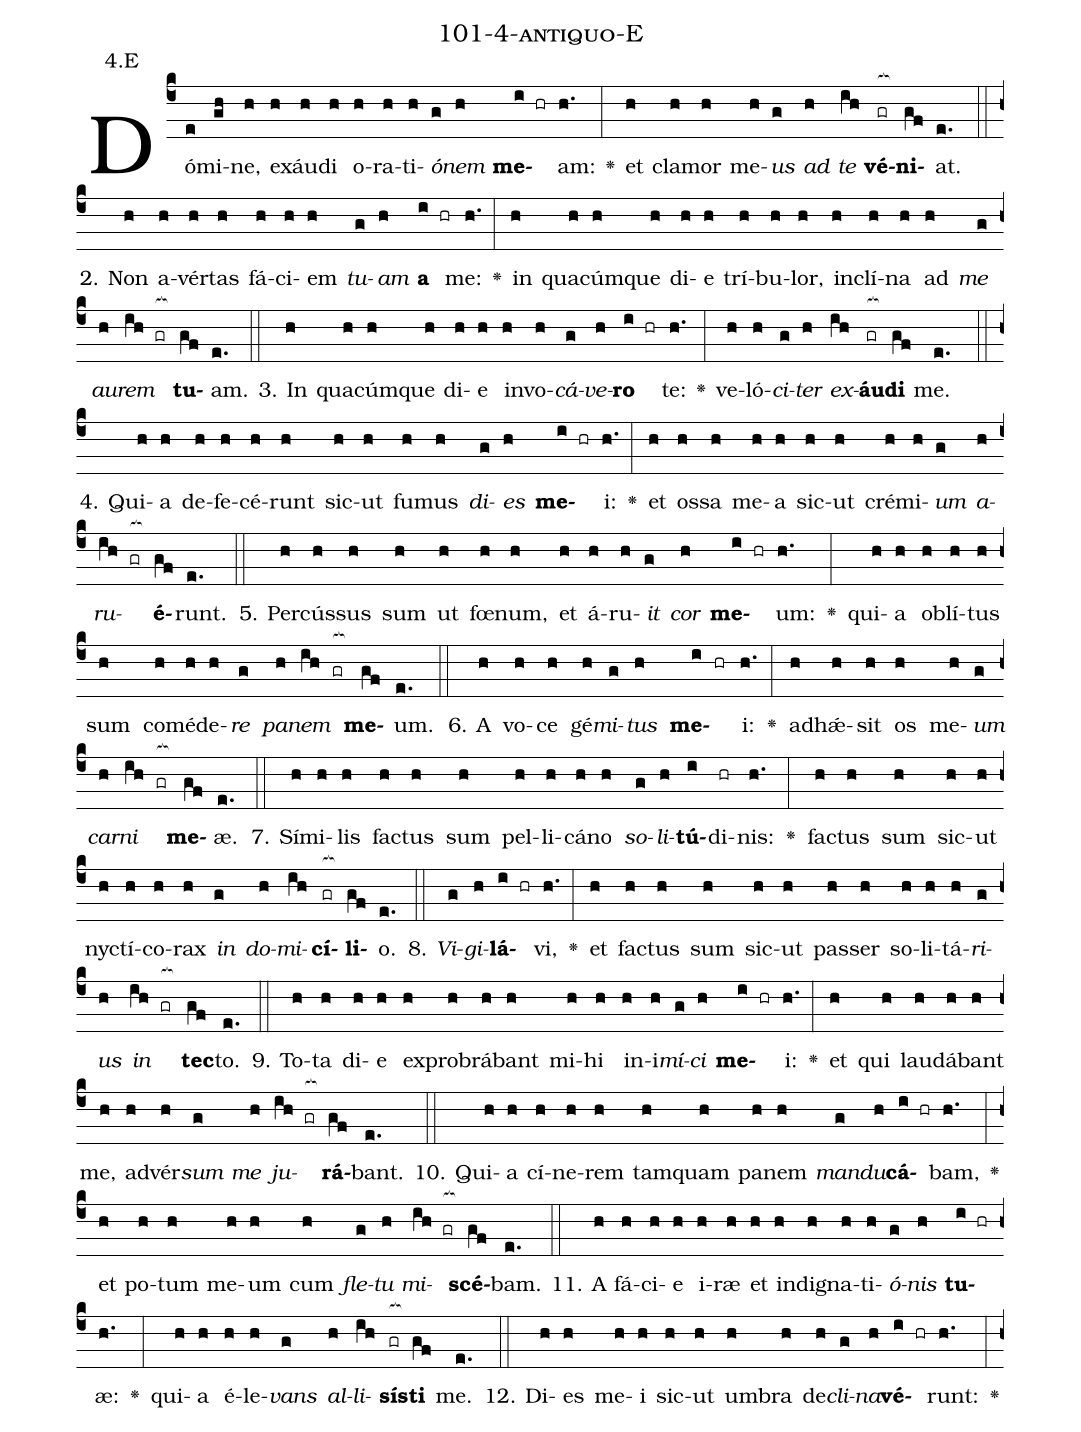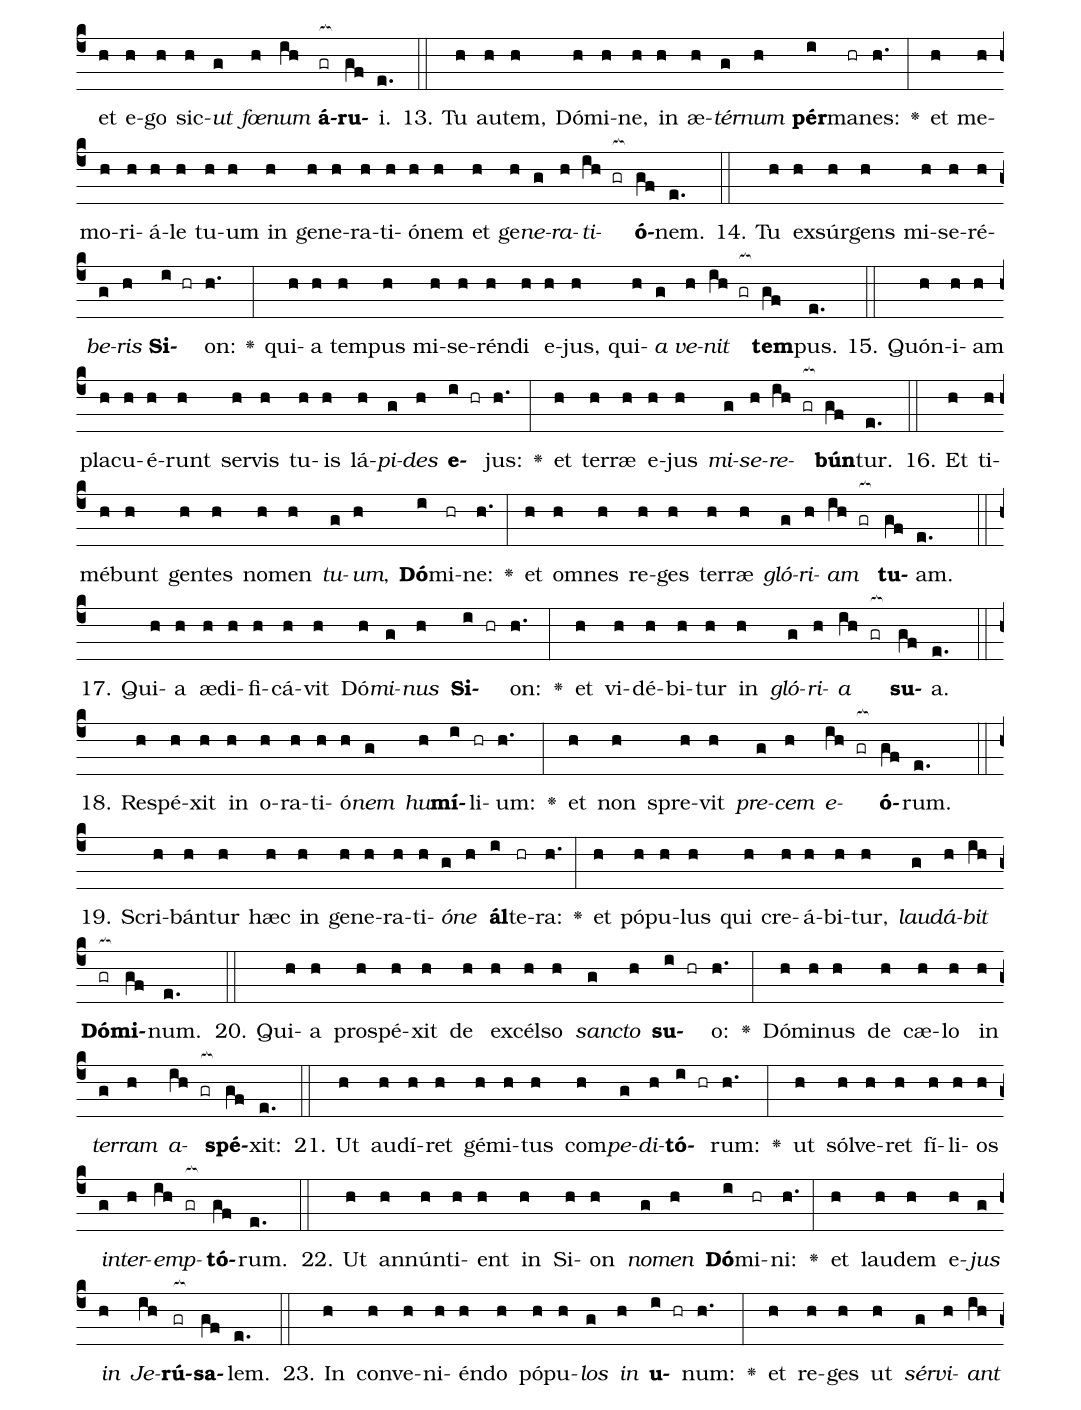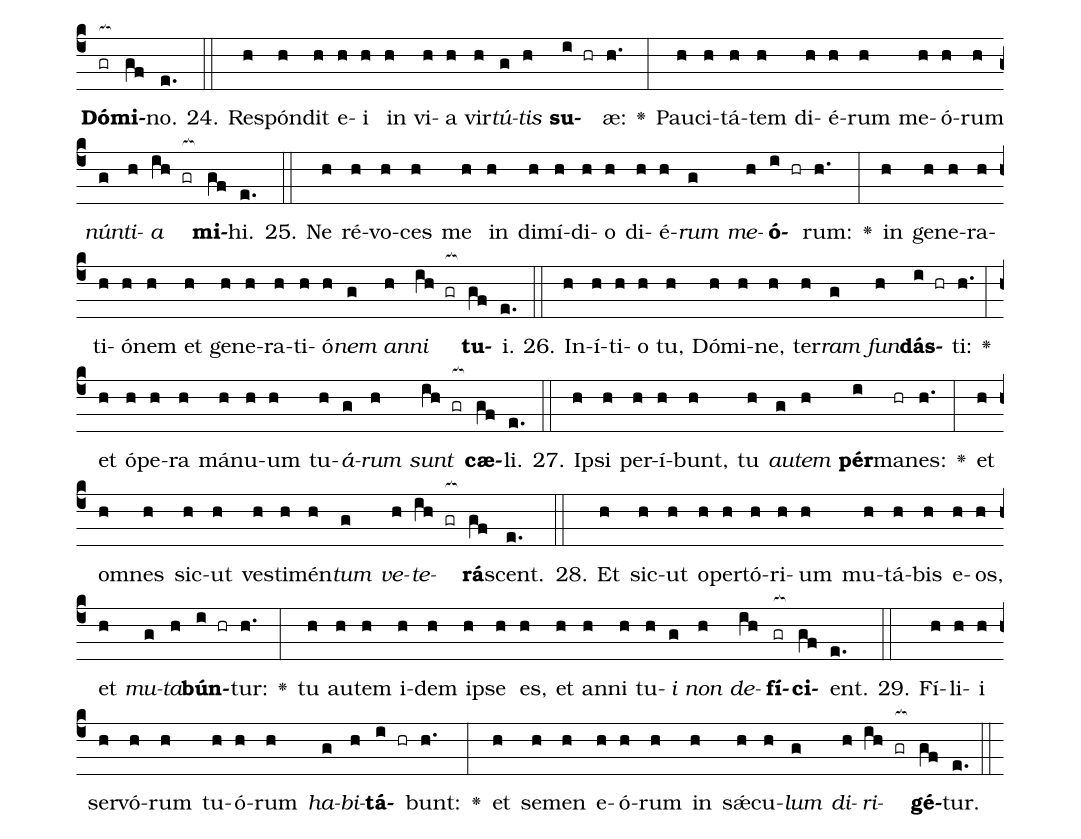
name: 101-4-antiquo-E;
annotation: 4.E;
%%
(c4)Dó(e)mi(gh)ne,(h) ex(h)áu(h)di(h) o(h)ra(h)ti(h)<i>ó</i>(g)<i>nem</i>(h) <b>me</b>(i hr)am:(h.) <v>\greheightstar</v>(:) et(h) cla(h)mor(h) me(h)<i>us</i>(g) <i>ad</i>(h) <i>te</i>(ih) <b>vé</b>(gr[ocb:1{])<b>ni</b>(gf[ocb:0}])at.(e.) (::)
2. Non(h) a(h)vér(h)tas(h) fá(h)ci(h)em(h) <i>tu</i>(g)<i>am</i>(h) <b>a</b>(i hr) me:(h.) <v>\greheightstar</v>(:) in(h) qua(h)cúm(h)que(h) di(h)e(h) trí(h)bu(h)lor,(h) in(h)clí(h)na(h) ad(h) <i>me</i>(g) <i>au</i>(h)<i>rem</i>(ih gr[ocb:1{]) <b>tu</b>(gf[ocb:0}])am.(e.) (::)
3. In(h) qua(h)cúm(h)que(h) di(h)e(h) in(h)vo(h)<i>cá</i>(g)<i>ve</i>(h)<b>ro</b>(i hr) te:(h.) <v>\greheightstar</v>(:) ve(h)ló(h)<i>ci</i>(g)<i>ter</i>(h) <i>ex</i>(ih)<b>áu</b>(gr[ocb:1{])<b>di</b>(gf[ocb:0}]) me.(e.) (::)
4. Qui(h)a(h) de(h)fe(h)cé(h)runt(h) sic(h)ut(h) fu(h)mus(h) <i>di</i>(g)<i>es</i>(h) <b>me</b>(i hr)i:(h.) <v>\greheightstar</v>(:) et(h) os(h)sa(h) me(h)a(h) sic(h)ut(h) cré(h)mi(h)<i>um</i>(g) <i>a</i>(h)<i>ru</i>(ih gr[ocb:1{])<b>é</b>(gf[ocb:0}])runt.(e.) (::)
5. Per(h)cús(h)sus(h) sum(h) ut(h) fœ(h)num,(h) et(h) á(h)ru(h)<i>it</i>(g) <i>cor</i>(h) <b>me</b>(i hr)um:(h.) <v>\greheightstar</v>(:) qui(h)a(h) ob(h)lí(h)tus(h) sum(h) com(h)é(h)de(h)<i>re</i>(g) <i>pa</i>(h)<i>nem</i>(ih gr[ocb:1{]) <b>me</b>(gf[ocb:0}])um.(e.) (::)
6. A(h) vo(h)ce(h) gé(h)<i>mi</i>(g)<i>tus</i>(h) <b>me</b>(i hr)i:(h.) <v>\greheightstar</v>(:) ad(h)hǽ(h)sit(h) os(h) me(h)<i>um</i>(g) <i>car</i>(h)<i>ni</i>(ih gr[ocb:1{]) <b>me</b>(gf[ocb:0}])æ.(e.) (::)
7. Sí(h)mi(h)lis(h) fac(h)tus(h) sum(h) pel(h)li(h)cá(h)no(h) <i>so</i>(g)<i>li</i>(h)<b>tú</b>(i)di(hr)nis:(h.) <v>\greheightstar</v>(:) fac(h)tus(h) sum(h) sic(h)ut(h) nyc(h)tí(h)co(h)rax(h) <i>in</i>(g) <i>do</i>(h)<i>mi</i>(ih)<b>cí</b>(gr[ocb:1{])<b>li</b>(gf[ocb:0}])o.(e.) (::)
8. <i>Vi</i>(g)<i>gi</i>(h)<b>lá</b>(i hr)vi,(h.) <v>\greheightstar</v>(:) et(h) fac(h)tus(h) sum(h) sic(h)ut(h) pas(h)ser(h) so(h)li(h)tá(h)<i>ri</i>(g)<i>us</i>(h) <i>in</i>(ih gr[ocb:1{]) <b>tec</b>(gf[ocb:0}])to.(e.) (::)
9. To(h)ta(h) di(h)e(h) ex(h)pro(h)brá(h)bant(h) mi(h)hi(h) in(h)i(h)<i>mí</i>(g)<i>ci</i>(h) <b>me</b>(i hr)i:(h.) <v>\greheightstar</v>(:) et(h) qui(h) lau(h)dá(h)bant(h) me,(h) ad(h)vér(h)<i>sum</i>(g) <i>me</i>(h) <i>ju</i>(ih gr[ocb:1{])<b>rá</b>(gf[ocb:0}])bant.(e.) (::)
10. Qui(h)a(h) cí(h)ne(h)rem(h) tam(h)quam(h) pa(h)nem(h) <i>man</i>(g)<i>du</i>(h)<b>cá</b>(i hr)bam,(h.) <v>\greheightstar</v>(:) et(h) po(h)tum(h) me(h)um(h) cum(h) <i>fle</i>(g)<i>tu</i>(h) <i>mi</i>(ih gr[ocb:1{])<b>scé</b>(gf[ocb:0}])bam.(e.) (::)
11. A(h) fá(h)ci(h)e(h) i(h)ræ(h) et(h) in(h)di(h)gna(h)ti(h)<i>ó</i>(g)<i>nis</i>(h) <b>tu</b>(i hr)æ:(h.) <v>\greheightstar</v>(:) qui(h)a(h) é(h)le(h)<i>vans</i>(g) <i>al</i>(h)<i>li</i>(ih)<b>sís</b>(gr[ocb:1{])<b>ti</b>(gf[ocb:0}]) me.(e.) (::)
12. Di(h)es(h) me(h)i(h) sic(h)ut(h) um(h)bra(h) de(h)<i>cli</i>(g)<i>na</i>(h)<b>vé</b>(i hr)runt:(h.) <v>\greheightstar</v>(:) et(h) e(h)go(h) sic(h)<i>ut</i>(g) <i>fœ</i>(h)<i>num</i>(ih) <b>á</b>(gr[ocb:1{])<b>ru</b>(gf[ocb:0}])i.(e.) (::)
13. Tu(h) au(h)tem,(h) Dó(h)mi(h)ne,(h) in(h) æ(h)<i>tér</i>(g)<i>num</i>(h) <b>pér</b>(i)ma(hr)nes:(h.) <v>\greheightstar</v>(:) et(h) me(h)mo(h)ri(h)á(h)le(h) tu(h)um(h) in(h) ge(h)ne(h)ra(h)ti(h)ó(h)nem(h) et(h) ge(h)<i>ne</i>(g)<i>ra</i>(h)<i>ti</i>(ih gr[ocb:1{])<b>ó</b>(gf[ocb:0}])nem.(e.) (::)
14. Tu(h) ex(h)súr(h)gens(h) mi(h)se(h)ré(h)<i>be</i>(g)<i>ris</i>(h) <b>Si</b>(i hr)on:(h.) <v>\greheightstar</v>(:) qui(h)a(h) tem(h)pus(h) mi(h)se(h)rén(h)di(h) e(h)jus,(h) qui(h)<i>a</i>(g) <i>ve</i>(h)<i>nit</i>(ih gr[ocb:1{]) <b>tem</b>(gf[ocb:0}])pus.(e.) (::)
15. Quón(h)i(h)am(h) pla(h)cu(h)é(h)runt(h) ser(h)vis(h) tu(h)is(h) lá(h)<i>pi</i>(g)<i>des</i>(h) <b>e</b>(i hr)jus:(h.) <v>\greheightstar</v>(:) et(h) ter(h)ræ(h) e(h)jus(h) <i>mi</i>(g)<i>se</i>(h)<i>re</i>(ih gr[ocb:1{])<b>bún</b>(gf[ocb:0}])tur.(e.) (::)
16. Et(h) ti(h)mé(h)bunt(h) gen(h)tes(h) no(h)men(h) <i>tu</i>(g)<i>um</i>,(h) <b>Dó</b>(i)mi(hr)ne:(h.) <v>\greheightstar</v>(:) et(h) om(h)nes(h) re(h)ges(h) ter(h)ræ(h) <i>gló</i>(g)<i>ri</i>(h)<i>am</i>(ih gr[ocb:1{]) <b>tu</b>(gf[ocb:0}])am.(e.) (::)
17. Qui(h)a(h) æ(h)di(h)fi(h)cá(h)vit(h) Dó(h)<i>mi</i>(g)<i>nus</i>(h) <b>Si</b>(i hr)on:(h.) <v>\greheightstar</v>(:) et(h) vi(h)dé(h)bi(h)tur(h) in(h) <i>gló</i>(g)<i>ri</i>(h)<i>a</i>(ih gr[ocb:1{]) <b>su</b>(gf[ocb:0}])a.(e.) (::)
18. Re(h)spé(h)xit(h) in(h) o(h)ra(h)ti(h)ó(h)<i>nem</i>(g) <i>hu</i>(h)<b>mí</b>(i)li(hr)um:(h.) <v>\greheightstar</v>(:) et(h) non(h) spre(h)vit(h) <i>pre</i>(g)<i>cem</i>(h) <i>e</i>(ih gr[ocb:1{])<b>ó</b>(gf[ocb:0}])rum.(e.) (::)
19. Scri(h)bán(h)tur(h) hæc(h) in(h) ge(h)ne(h)ra(h)ti(h)<i>ó</i>(g)<i>ne</i>(h) <b>ál</b>(i)te(hr)ra:(h.) <v>\greheightstar</v>(:) et(h) pó(h)pu(h)lus(h) qui(h) cre(h)á(h)bi(h)tur,(h) <i>lau</i>(g)<i>dá</i>(h)<i>bit</i>(ih) <b>Dó</b>(gr[ocb:1{])<b>mi</b>(gf[ocb:0}])num.(e.) (::)
20. Qui(h)a(h) pro(h)spé(h)xit(h) de(h) ex(h)cél(h)so(h) <i>sanc</i>(g)<i>to</i>(h) <b>su</b>(i hr)o:(h.) <v>\greheightstar</v>(:) Dó(h)mi(h)nus(h) de(h) cæ(h)lo(h) in(h) <i>ter</i>(g)<i>ram</i>(h) <i>a</i>(ih gr[ocb:1{])<b>spé</b>(gf[ocb:0}])xit:(e.) (::)
21. Ut(h) au(h)dí(h)ret(h) gé(h)mi(h)tus(h) com(h)<i>pe</i>(g)<i>di</i>(h)<b>tó</b>(i hr)rum:(h.) <v>\greheightstar</v>(:) ut(h) sól(h)ve(h)ret(h) fí(h)li(h)os(h) <i>in</i>(g)<i>ter</i>(h)<i>emp</i>(ih gr[ocb:1{])<b>tó</b>(gf[ocb:0}])rum.(e.) (::)
22. Ut(h) an(h)nún(h)ti(h)ent(h) in(h) Si(h)on(h) <i>no</i>(g)<i>men</i>(h) <b>Dó</b>(i)mi(hr)ni:(h.) <v>\greheightstar</v>(:) et(h) lau(h)dem(h) e(h)<i>jus</i>(g) <i>in</i>(h) <i>Je</i>(ih)<b>rú</b>(gr[ocb:1{])<b>sa</b>(gf[ocb:0}])lem.(e.) (::)
23. In(h) con(h)ve(h)ni(h)én(h)do(h) pó(h)pu(h)<i>los</i>(g) <i>in</i>(h) <b>u</b>(i hr)num:(h.) <v>\greheightstar</v>(:) et(h) re(h)ges(h) ut(h) <i>sér</i>(g)<i>vi</i>(h)<i>ant</i>(ih) <b>Dó</b>(gr[ocb:1{])<b>mi</b>(gf[ocb:0}])no.(e.) (::)
24. Re(h)spón(h)dit(h) e(h)i(h) in(h) vi(h)a(h) vir(h)<i>tú</i>(g)<i>tis</i>(h) <b>su</b>(i hr)æ:(h.) <v>\greheightstar</v>(:) Pau(h)ci(h)tá(h)tem(h) di(h)é(h)rum(h) me(h)ó(h)rum(h) <i>nún</i>(g)<i>ti</i>(h)<i>a</i>(ih gr[ocb:1{]) <b>mi</b>(gf[ocb:0}])hi.(e.) (::)
25. Ne(h) ré(h)vo(h)ces(h) me(h) in(h) di(h)mí(h)di(h)o(h) di(h)é(h)<i>rum</i>(g) <i>me</i>(h)<b>ó</b>(i hr)rum:(h.) <v>\greheightstar</v>(:) in(h) ge(h)ne(h)ra(h)ti(h)ó(h)nem(h) et(h) ge(h)ne(h)ra(h)ti(h)ó(h)<i>nem</i>(g) <i>an</i>(h)<i>ni</i>(ih gr[ocb:1{]) <b>tu</b>(gf[ocb:0}])i.(e.) (::)
26. In(h)í(h)ti(h)o(h) tu,(h) Dó(h)mi(h)ne,(h) ter(h)<i>ram</i>(g) <i>fun</i>(h)<b>dás</b>(i hr)ti:(h.) <v>\greheightstar</v>(:) et(h) ó(h)pe(h)ra(h) má(h)nu(h)um(h) tu(h)<i>á</i>(g)<i>rum</i>(h) <i>sunt</i>(ih gr[ocb:1{]) <b>cæ</b>(gf[ocb:0}])li.(e.) (::)
27. Ip(h)si(h) per(h)í(h)bunt,(h) tu(h) <i>au</i>(g)<i>tem</i>(h) <b>pér</b>(i)ma(hr)nes:(h.) <v>\greheightstar</v>(:) et(h) om(h)nes(h) sic(h)ut(h) ves(h)ti(h)mén(h)<i>tum</i>(g) <i>ve</i>(h)<i>te</i>(ih gr[ocb:1{])<b>rá</b>(gf[ocb:0}])scent.(e.) (::)
28. Et(h) sic(h)ut(h) o(h)per(h)tó(h)ri(h)um(h) mu(h)tá(h)bis(h) e(h)os,(h) et(h) <i>mu</i>(g)<i>ta</i>(h)<b>bún</b>(i hr)tur:(h.) <v>\greheightstar</v>(:) tu(h) au(h)tem(h) i(h)dem(h) ip(h)se(h) es,(h) et(h) an(h)ni(h) tu(h)<i>i</i>(g) <i>non</i>(h) <i>de</i>(ih)<b>fí</b>(gr[ocb:1{])<b>ci</b>(gf[ocb:0}])ent.(e.) (::)
29. Fí(h)li(h)i(h) ser(h)vó(h)rum(h) tu(h)ó(h)rum(h) <i>ha</i>(g)<i>bi</i>(h)<b>tá</b>(i hr)bunt:(h.) <v>\greheightstar</v>(:) et(h) se(h)men(h) e(h)ó(h)rum(h) in(h) sǽ(h)cu(h)<i>lum</i>(g) <i>di</i>(h)<i>ri</i>(ih gr[ocb:1{])<b>gé</b>(gf[ocb:0}])tur.(e.) (::)
